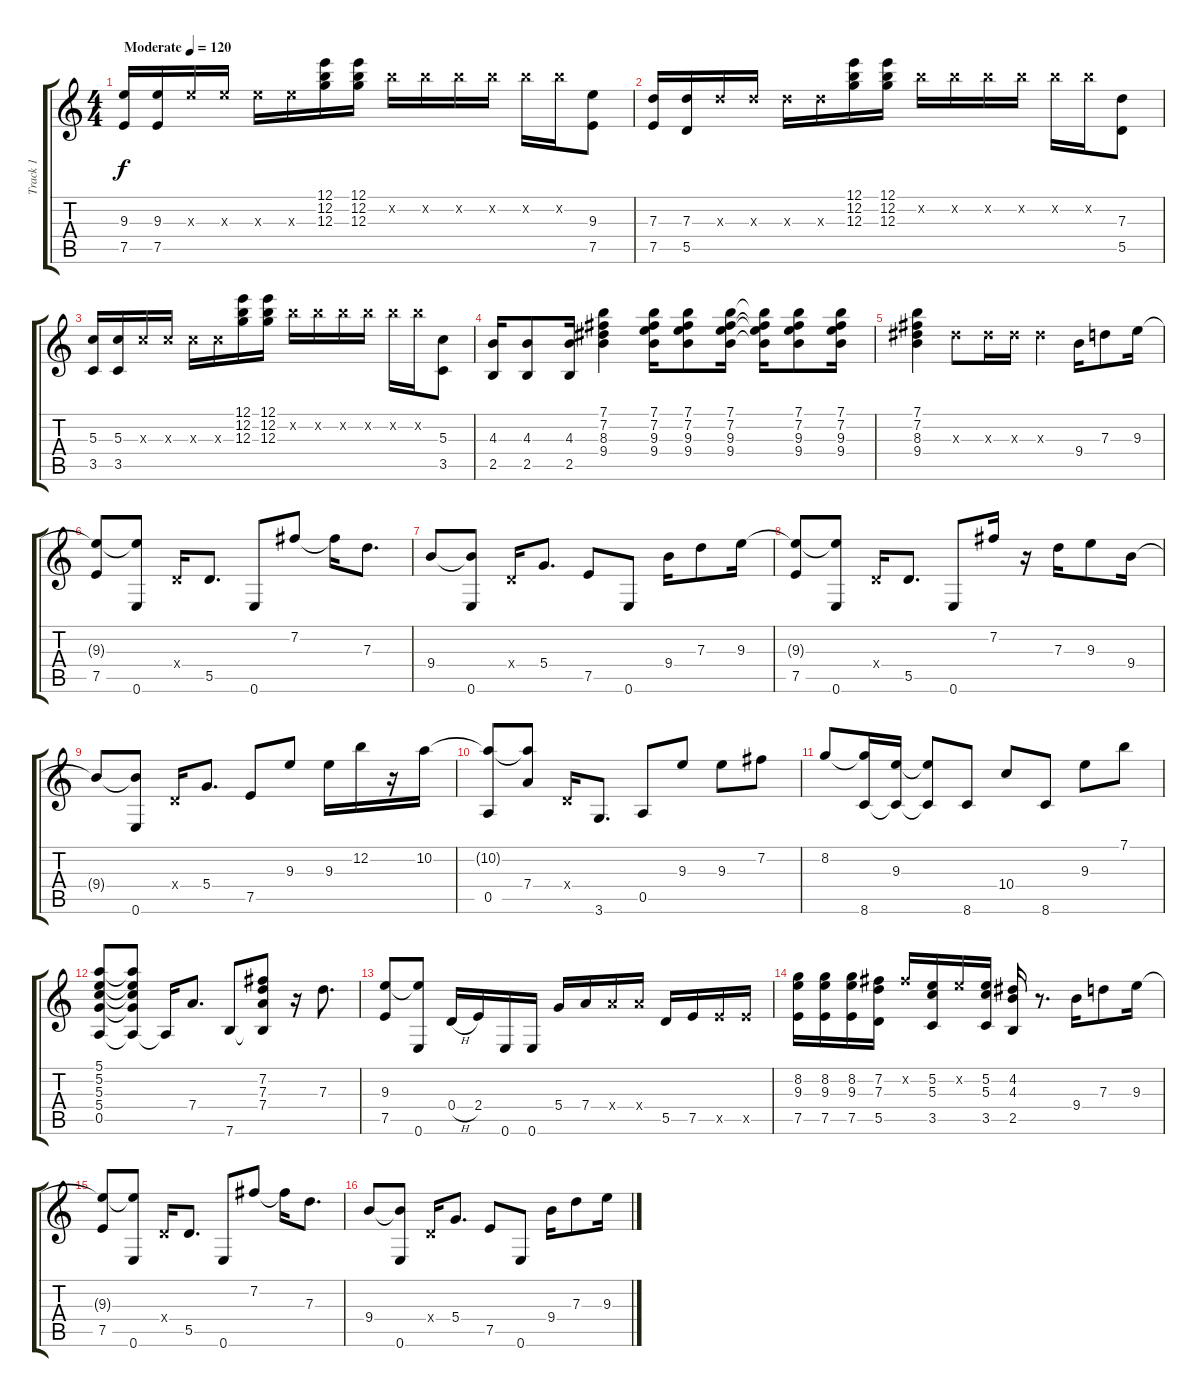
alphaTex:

\track ("Track 1" "Track 1") {instrument acousticguitarsteel}
\staff {score tabs}
\tuning (E4 B3 G3 D3 A2 E2) {hide}
\ts (4 4)
\tempo (120 "Moderate")
\clef g2
\ks c
(9.3 7.5).16{dy f instrument acousticguitarsteel} (9.3 7.5).16 9.3{x}.16 9.3{x}.16 9.3{x}.16 9.3{x}.16 (12.1 12.2 12.3).16 (12.1 12.2 12.3).16 12.2{x}.16 12.2{x}.16 12.2{x}.16 12.2{x}.16 12.2{x}.16 12.2{x}.16 (9.3 7.5).8 |
(7.3 7.5).16 (7.3 5.5).16 7.3{x}.16 7.3{x}.16 7.3{x}.16 7.3{x}.16 (12.1 12.2 12.3).16 (12.1 12.2 12.3).16 12.2{x}.16 12.2{x}.16 12.2{x}.16 12.2{x}.16 12.2{x}.16 12.2{x}.16 (7.3 5.5).8 |
(5.3 3.5).16 (5.3 3.5).16 5.3{x}.16 5.3{x}.16 5.3{x}.16 5.3{x}.16 (12.1 12.2 12.3).16 (12.1 12.2 12.3).16 12.2{x}.16 12.2{x}.16 12.2{x}.16 12.2{x}.16 12.2{x}.16 12.2{x}.16 (5.3 3.5).8 |
(4.3 2.5).16 (4.3 2.5).8 (4.3 2.5).16 (7.1 7.2 8.3 9.4).4 (7.1 7.2 9.3 9.4).16 (7.1 7.2 9.3 9.4).8 (7.1 7.2 9.3 9.4).16 (7.1{t} 7.2{t} 9.3{t} 9.4{t}).16 (7.1 7.2 9.3 9.4).8 (7.1 7.2 9.3 9.4).16 |
(7.1 7.2 8.3 9.4).4 8.3{x}.8 8.3{x}.16 8.3{x}.16 8.3{x}.4 9.4.16 7.3.8 9.3.16 |
(9.3{t} 7.5).8 (9.3{t} 0.6).8 0.4{x}.16 5.5.8{d} 0.6.8 7.2.8 7.2{t}.16 7.3.8{d} |
9.4.8 (9.4{t} 0.6).8 0.4{x}.16 5.4.8{d} 7.5.8 0.6.8 9.4.16 7.3.8 9.3.16 |
(9.3{t} 7.5).8 (9.3{t} 0.6).8 0.4{x}.16 5.5.8{d} 0.6.8 7.2.16 r.16 7.3.16 9.3.8 9.4.16 |
9.4{t}.8 (9.4{t} 0.6).8 0.4{x}.16 5.4.8{d} 7.5.8 9.3.8 9.3.16 12.2.16 r.16 10.2.16 |
(10.2{t} 0.5).8 (10.2{t} 7.4).8 0.4{x}.16 3.6.8{d} 0.5.8 9.3.8 9.3.8 7.2.8 |
8.2.8 (8.2{t} 8.6).16 (9.3 8.6{t}).16 (9.3{t} 8.6{t}).8 8.6.8 10.4.8 8.6.8 9.3.8 7.1.8 |
(5.1 5.2 5.3 5.4 0.5).8 (5.1{t} 5.2{t} 5.3{t} 5.4{t} 0.5{t}).8 0.5{t}.16 7.4.8{d} 7.6.8 (7.2 7.3 7.4 7.6{t}).8 r.16 7.3.8{d} |
(9.3 7.5).8 (9.3{t} 0.6).8 0.4{h}.16 2.4.16 0.6.16 0.6.16 5.4.16 7.4.16 7.4{x}.16 7.4{x}.16 5.5.16 7.5.16 7.5{x}.16 7.5{x}.16 |
(8.2 9.3 7.5).16 (8.2 9.3 7.5).16 (8.2 9.3 7.5).16 (7.2 7.3 5.5).16 7.2{x}.16 (5.2 5.3 3.5).16 5.2{x}.16 (5.2 5.3 3.5).16 (4.2 4.3 2.5).16 r.8{d} 9.4.16 7.3.8 9.3.16 |
(9.3{t} 7.5).8 (9.3{t} 0.6).8 0.4{x}.16 5.5.8{d} 0.6.8 7.2.8 7.2{t}.16 7.3.8{d} |
9.4.8 (9.4{t} 0.6).8 0.4{x}.16 5.4.8{d} 7.5.8 0.6.8 9.4.16 7.3.8 9.3.16
